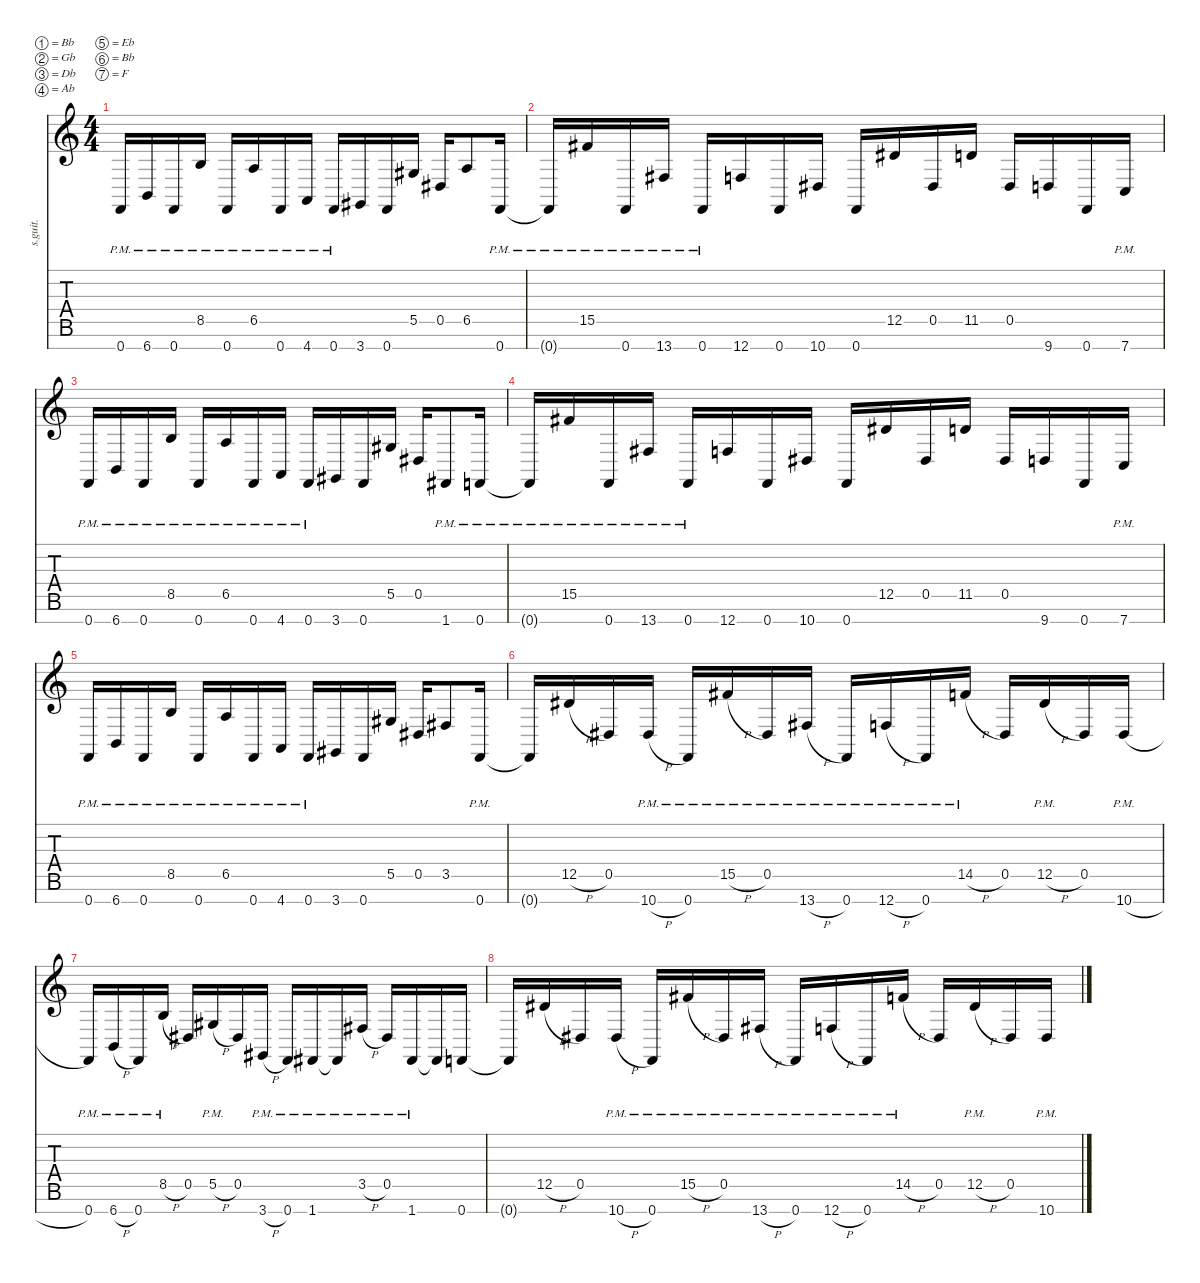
\defaultSystemsLayout 4
\hideDynamics
\bracketExtendMode nobrackets
\track ("Fredrik Thordendal" "s.guit.") {instrument distortionguitar}
\staff {score tabs}
\tuning (Bb3 Gb3 Db3 Ab2 Eb2 Bb1 F1)
\ts (4 4)
\tempo (110 hide)
\clef g2
\ks c
0.7{pm}.16{lyrics (0 "") lyrics (1 "") lyrics (2 "") lyrics (3 "") lyrics (4 "") dy f} 6.7{pm}.16{lyrics (0 "") lyrics (1 "") lyrics (2 "") lyrics (3 "") lyrics (4 "")} 0.7{pm}.16{lyrics (0 "") lyrics (1 "") lyrics (2 "") lyrics (3 "") lyrics (4 "")} 8.5{pm}.16{lyrics (0 "") lyrics (1 "") lyrics (2 "") lyrics (3 "") lyrics (4 "")} 0.7{pm}.16{lyrics (0 "") lyrics (1 "") lyrics (2 "") lyrics (3 "") lyrics (4 "")} 6.5{pm}.16{lyrics (0 "") lyrics (1 "") lyrics (2 "") lyrics (3 "") lyrics (4 "")} 0.7{pm}.16{lyrics (0 "") lyrics (1 "") lyrics (2 "") lyrics (3 "") lyrics (4 "")} 4.7{pm}.16{lyrics (0 "") lyrics (1 "") lyrics (2 "") lyrics (3 "") lyrics (4 "")} 0.7{pm}.16{lyrics (0 "") lyrics (1 "") lyrics (2 "") lyrics (3 "") lyrics (4 "")} 3.7{acc #}.16{lyrics (0 "") lyrics (1 "") lyrics (2 "") lyrics (3 "") lyrics (4 "")} 0.7.16{lyrics (0 "") lyrics (1 "") lyrics (2 "") lyrics (3 "") lyrics (4 "")} 5.5{acc #}.16{lyrics (0 "") lyrics (1 "") lyrics (2 "") lyrics (3 "") lyrics (4 "")} 0.5{acc #}.16{lyrics (0 "") lyrics (1 "") lyrics (2 "") lyrics (3 "") lyrics (4 "")} 6.5.8{lyrics (0 "") lyrics (1 "") lyrics (2 "") lyrics (3 "") lyrics (4 "")} 0.7{pm}.16{lyrics (0 "") lyrics (1 "") lyrics (2 "") lyrics (3 "") lyrics (4 "")} |
0.7{pm t}.16{lyrics (0 "") lyrics (1 "") lyrics (2 "") lyrics (3 "") lyrics (4 "")} 15.5{pm acc #}.16{lyrics (0 "") lyrics (1 "") lyrics (2 "") lyrics (3 "") lyrics (4 "")} 0.7{pm}.16{lyrics (0 "") lyrics (1 "") lyrics (2 "") lyrics (3 "") lyrics (4 "")} 13.7{pm acc #}.16{lyrics (0 "") lyrics (1 "") lyrics (2 "") lyrics (3 "") lyrics (4 "")} 0.7{pm}.16{lyrics (0 "") lyrics (1 "") lyrics (2 "") lyrics (3 "") lyrics (4 "")} 12.7.16{lyrics (0 "") lyrics (1 "") lyrics (2 "") lyrics (3 "") lyrics (4 "")} 0.7.16{lyrics (0 "") lyrics (1 "") lyrics (2 "") lyrics (3 "") lyrics (4 "")} 10.7{acc #}.16{lyrics (0 "") lyrics (1 "") lyrics (2 "") lyrics (3 "") lyrics (4 "")} 0.7.16{lyrics (0 "") lyrics (1 "") lyrics (2 "") lyrics (3 "") lyrics (4 "")} 12.5{acc #}.16{lyrics (0 "") lyrics (1 "") lyrics (2 "") lyrics (3 "") lyrics (4 "")} 0.5{acc #}.16{lyrics (0 "") lyrics (1 "") lyrics (2 "") lyrics (3 "") lyrics (4 "")} 11.5.16{lyrics (0 "") lyrics (1 "") lyrics (2 "") lyrics (3 "") lyrics (4 "")} 0.5{acc #}.16{lyrics (0 "") lyrics (1 "") lyrics (2 "") lyrics (3 "") lyrics (4 "")} 9.7.16{lyrics (0 "") lyrics (1 "") lyrics (2 "") lyrics (3 "") lyrics (4 "")} 0.7.16{lyrics (0 "") lyrics (1 "") lyrics (2 "") lyrics (3 "") lyrics (4 "")} 7.7{pm}.16{lyrics (0 "") lyrics (1 "") lyrics (2 "") lyrics (3 "") lyrics (4 "")} |
0.7{pm}.16{lyrics (0 "") lyrics (1 "") lyrics (2 "") lyrics (3 "") lyrics (4 "")} 6.7{pm}.16{lyrics (0 "") lyrics (1 "") lyrics (2 "") lyrics (3 "") lyrics (4 "")} 0.7{pm}.16{lyrics (0 "") lyrics (1 "") lyrics (2 "") lyrics (3 "") lyrics (4 "")} 8.5{pm}.16{lyrics (0 "") lyrics (1 "") lyrics (2 "") lyrics (3 "") lyrics (4 "")} 0.7{pm}.16{lyrics (0 "") lyrics (1 "") lyrics (2 "") lyrics (3 "") lyrics (4 "")} 6.5{pm}.16{lyrics (0 "") lyrics (1 "") lyrics (2 "") lyrics (3 "") lyrics (4 "")} 0.7{pm}.16{lyrics (0 "") lyrics (1 "") lyrics (2 "") lyrics (3 "") lyrics (4 "")} 4.7{pm}.16{lyrics (0 "") lyrics (1 "") lyrics (2 "") lyrics (3 "") lyrics (4 "")} 0.7{pm}.16{lyrics (0 "") lyrics (1 "") lyrics (2 "") lyrics (3 "") lyrics (4 "")} 3.7{acc #}.16{lyrics (0 "") lyrics (1 "") lyrics (2 "") lyrics (3 "") lyrics (4 "")} 0.7.16{lyrics (0 "") lyrics (1 "") lyrics (2 "") lyrics (3 "") lyrics (4 "")} 5.5{acc #}.16{lyrics (0 "") lyrics (1 "") lyrics (2 "") lyrics (3 "") lyrics (4 "")} 0.5{acc #}.16{lyrics (0 "") lyrics (1 "") lyrics (2 "") lyrics (3 "") lyrics (4 "")} 1.7{pm acc #}.8{lyrics (0 "") lyrics (1 "") lyrics (2 "") lyrics (3 "") lyrics (4 "")} 0.7{pm}.16{lyrics (0 "") lyrics (1 "") lyrics (2 "") lyrics (3 "") lyrics (4 "")} |
0.7{pm t}.16{lyrics (0 "") lyrics (1 "") lyrics (2 "") lyrics (3 "") lyrics (4 "")} 15.5{pm acc #}.16{lyrics (0 "") lyrics (1 "") lyrics (2 "") lyrics (3 "") lyrics (4 "")} 0.7{pm}.16{lyrics (0 "") lyrics (1 "") lyrics (2 "") lyrics (3 "") lyrics (4 "")} 13.7{pm acc #}.16{lyrics (0 "") lyrics (1 "") lyrics (2 "") lyrics (3 "") lyrics (4 "")} 0.7{pm}.16{lyrics (0 "") lyrics (1 "") lyrics (2 "") lyrics (3 "") lyrics (4 "")} 12.7.16{lyrics (0 "") lyrics (1 "") lyrics (2 "") lyrics (3 "") lyrics (4 "")} 0.7.16{lyrics (0 "") lyrics (1 "") lyrics (2 "") lyrics (3 "") lyrics (4 "")} 10.7{acc #}.16{lyrics (0 "") lyrics (1 "") lyrics (2 "") lyrics (3 "") lyrics (4 "")} 0.7.16{lyrics (0 "") lyrics (1 "") lyrics (2 "") lyrics (3 "") lyrics (4 "")} 12.5{acc #}.16{lyrics (0 "") lyrics (1 "") lyrics (2 "") lyrics (3 "") lyrics (4 "")} 0.5{acc #}.16{lyrics (0 "") lyrics (1 "") lyrics (2 "") lyrics (3 "") lyrics (4 "")} 11.5.16{lyrics (0 "") lyrics (1 "") lyrics (2 "") lyrics (3 "") lyrics (4 "")} 0.5{acc #}.16{lyrics (0 "") lyrics (1 "") lyrics (2 "") lyrics (3 "") lyrics (4 "")} 9.7.16{lyrics (0 "") lyrics (1 "") lyrics (2 "") lyrics (3 "") lyrics (4 "")} 0.7.16{lyrics (0 "") lyrics (1 "") lyrics (2 "") lyrics (3 "") lyrics (4 "")} 7.7{pm}.16{lyrics (0 "") lyrics (1 "") lyrics (2 "") lyrics (3 "") lyrics (4 "")} |
0.7{pm}.16{lyrics (0 "") lyrics (1 "") lyrics (2 "") lyrics (3 "") lyrics (4 "")} 6.7{pm}.16{lyrics (0 "") lyrics (1 "") lyrics (2 "") lyrics (3 "") lyrics (4 "")} 0.7{pm}.16{lyrics (0 "") lyrics (1 "") lyrics (2 "") lyrics (3 "") lyrics (4 "")} 8.5{pm}.16{lyrics (0 "") lyrics (1 "") lyrics (2 "") lyrics (3 "") lyrics (4 "")} 0.7{pm}.16{lyrics (0 "") lyrics (1 "") lyrics (2 "") lyrics (3 "") lyrics (4 "")} 6.5{pm}.16{lyrics (0 "") lyrics (1 "") lyrics (2 "") lyrics (3 "") lyrics (4 "")} 0.7{pm}.16{lyrics (0 "") lyrics (1 "") lyrics (2 "") lyrics (3 "") lyrics (4 "")} 4.7{pm}.16{lyrics (0 "") lyrics (1 "") lyrics (2 "") lyrics (3 "") lyrics (4 "")} 0.7{pm}.16{lyrics (0 "") lyrics (1 "") lyrics (2 "") lyrics (3 "") lyrics (4 "")} 3.7{acc #}.16{lyrics (0 "") lyrics (1 "") lyrics (2 "") lyrics (3 "") lyrics (4 "")} 0.7.16{lyrics (0 "") lyrics (1 "") lyrics (2 "") lyrics (3 "") lyrics (4 "")} 5.5{acc #}.16{lyrics (0 "") lyrics (1 "") lyrics (2 "") lyrics (3 "") lyrics (4 "")} 0.5{acc #}.16{lyrics (0 "") lyrics (1 "") lyrics (2 "") lyrics (3 "") lyrics (4 "")} 3.5{acc #}.8{lyrics (0 "") lyrics (1 "") lyrics (2 "") lyrics (3 "") lyrics (4 "")} 0.7{pm}.16{lyrics (0 "") lyrics (1 "") lyrics (2 "") lyrics (3 "") lyrics (4 "")} |
0.7{t}.16{lyrics (0 "") lyrics (1 "") lyrics (2 "") lyrics (3 "") lyrics (4 "")} 12.5{h acc #}.16{lyrics (0 "") lyrics (1 "") lyrics (2 "") lyrics (3 "") lyrics (4 "")} 0.5{acc #}.16{lyrics (0 "") lyrics (1 "") lyrics (2 "") lyrics (3 "") lyrics (4 "")} 10.7{h pm acc #}.16{lyrics (0 "") lyrics (1 "") lyrics (2 "") lyrics (3 "") lyrics (4 "")} 0.7{pm}.16{lyrics (0 "") lyrics (1 "") lyrics (2 "") lyrics (3 "") lyrics (4 "")} 15.5{h pm acc #}.16{lyrics (0 "") lyrics (1 "") lyrics (2 "") lyrics (3 "") lyrics (4 "")} 0.5{pm acc #}.16{lyrics (0 "") lyrics (1 "") lyrics (2 "") lyrics (3 "") lyrics (4 "")} 13.7{h pm acc #}.16{lyrics (0 "") lyrics (1 "") lyrics (2 "") lyrics (3 "") lyrics (4 "")} 0.7{pm}.16{lyrics (0 "") lyrics (1 "") lyrics (2 "") lyrics (3 "") lyrics (4 "")} 12.7{h pm}.16{lyrics (0 "") lyrics (1 "") lyrics (2 "") lyrics (3 "") lyrics (4 "")} 0.7{pm}.16{lyrics (0 "") lyrics (1 "") lyrics (2 "") lyrics (3 "") lyrics (4 "")} 14.5{h pm}.16{lyrics (0 "") lyrics (1 "") lyrics (2 "") lyrics (3 "") lyrics (4 "")} 0.5{acc #}.16{lyrics (0 "") lyrics (1 "") lyrics (2 "") lyrics (3 "") lyrics (4 "")} 12.5{h pm acc #}.16{lyrics (0 "") lyrics (1 "") lyrics (2 "") lyrics (3 "") lyrics (4 "")} 0.5{acc #}.16{lyrics (0 "") lyrics (1 "") lyrics (2 "") lyrics (3 "") lyrics (4 "")} 10.7{h pm acc #}.16{lyrics (0 "") lyrics (1 "") lyrics (2 "") lyrics (3 "") lyrics (4 "")} |
0.7{pm}.16{lyrics (0 "") lyrics (1 "") lyrics (2 "") lyrics (3 "") lyrics (4 "")} 6.7{h pm}.16{lyrics (0 "") lyrics (1 "") lyrics (2 "") lyrics (3 "") lyrics (4 "")} 0.7{pm}.16{lyrics (0 "") lyrics (1 "") lyrics (2 "") lyrics (3 "") lyrics (4 "")} 8.5{h pm}.16{lyrics (0 "") lyrics (1 "") lyrics (2 "") lyrics (3 "") lyrics (4 "")} 0.5{acc #}.16{lyrics (0 "") lyrics (1 "") lyrics (2 "") lyrics (3 "") lyrics (4 "")} 5.5{h pm acc #}.16{lyrics (0 "") lyrics (1 "") lyrics (2 "") lyrics (3 "") lyrics (4 "")} 0.5{acc #}.16{lyrics (0 "") lyrics (1 "") lyrics (2 "") lyrics (3 "") lyrics (4 "")} 3.7{h pm acc #}.16{lyrics (0 "") lyrics (1 "") lyrics (2 "") lyrics (3 "") lyrics (4 "")} 0.7{pm}.16{lyrics (0 "") lyrics (1 "") lyrics (2 "") lyrics (3 "") lyrics (4 "")} 1.7{pm acc #}.16{lyrics (0 "") lyrics (1 "") lyrics (2 "") lyrics (3 "") lyrics (4 "")} 1.7{pm t acc #}.16{lyrics (0 "") lyrics (1 "") lyrics (2 "") lyrics (3 "") lyrics (4 "")} 3.5{h pm acc #}.16{lyrics (0 "") lyrics (1 "") lyrics (2 "") lyrics (3 "") lyrics (4 "")} 0.5{pm acc #}.16{lyrics (0 "") lyrics (1 "") lyrics (2 "") lyrics (3 "") lyrics (4 "")} 1.7{pm acc #}.16{lyrics (0 "") lyrics (1 "") lyrics (2 "") lyrics (3 "") lyrics (4 "")} 1.7{t acc #}.16{lyrics (0 "") lyrics (1 "") lyrics (2 "") lyrics (3 "") lyrics (4 "")} 0.7.16{lyrics (0 "") lyrics (1 "") lyrics (2 "") lyrics (3 "") lyrics (4 "")} |
0.7{t}.16{lyrics (0 "") lyrics (1 "") lyrics (2 "") lyrics (3 "") lyrics (4 "")} 12.5{h acc #}.16{lyrics (0 "") lyrics (1 "") lyrics (2 "") lyrics (3 "") lyrics (4 "")} 0.5{acc #}.16{lyrics (0 "") lyrics (1 "") lyrics (2 "") lyrics (3 "") lyrics (4 "")} 10.7{h pm acc #}.16{lyrics (0 "") lyrics (1 "") lyrics (2 "") lyrics (3 "") lyrics (4 "")} 0.7{pm}.16{lyrics (0 "") lyrics (1 "") lyrics (2 "") lyrics (3 "") lyrics (4 "")} 15.5{h pm acc #}.16{lyrics (0 "") lyrics (1 "") lyrics (2 "") lyrics (3 "") lyrics (4 "")} 0.5{pm acc #}.16{lyrics (0 "") lyrics (1 "") lyrics (2 "") lyrics (3 "") lyrics (4 "")} 13.7{h pm acc #}.16{lyrics (0 "") lyrics (1 "") lyrics (2 "") lyrics (3 "") lyrics (4 "")} 0.7{pm}.16{lyrics (0 "") lyrics (1 "") lyrics (2 "") lyrics (3 "") lyrics (4 "")} 12.7{h pm}.16{lyrics (0 "") lyrics (1 "") lyrics (2 "") lyrics (3 "") lyrics (4 "")} 0.7{pm}.16{lyrics (0 "") lyrics (1 "") lyrics (2 "") lyrics (3 "") lyrics (4 "")} 14.5{h pm}.16{lyrics (0 "") lyrics (1 "") lyrics (2 "") lyrics (3 "") lyrics (4 "")} 0.5{acc #}.16{lyrics (0 "") lyrics (1 "") lyrics (2 "") lyrics (3 "") lyrics (4 "")} 12.5{h pm acc #}.16{lyrics (0 "") lyrics (1 "") lyrics (2 "") lyrics (3 "") lyrics (4 "")} 0.5{acc #}.16{lyrics (0 "") lyrics (1 "") lyrics (2 "") lyrics (3 "") lyrics (4 "")} 10.7{h pm acc #}.16{lyrics (0 "") lyrics (1 "") lyrics (2 "") lyrics (3 "") lyrics (4 "")}
